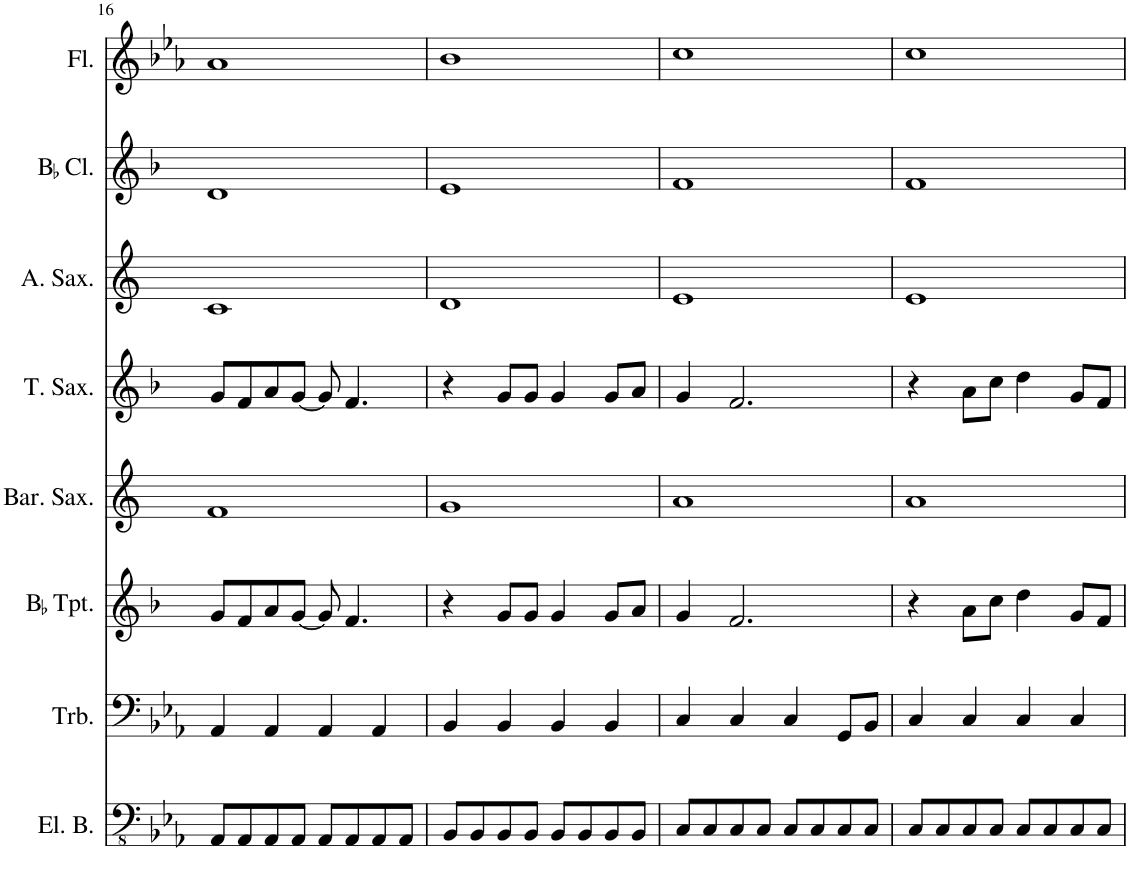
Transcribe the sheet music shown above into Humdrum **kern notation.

**kern	**kern	**kern	**kern	**kern	**kern	**kern	**kern
*part8	*part7	*part6	*part5	*part4	*part3	*part2	*part1
*staff8	*staff7	*staff6	*staff5	*staff4	*staff3	*staff2	*staff1
*I"Electric Bass	*I"Trombone	*I"BaccidentalFlat Trumpet	*I"Baritone Saxophone	*I"Tenor Saxophone	*I"Alto Saxophone	*I"BaccidentalFlat Clarinet	*I"Flute
*I'El. B.	*I'Trb.	*I'BaccidentalFlat Tpt.	*I'Bar. Sax.	*I'T. Sax.	*I'A. Sax.	*I'BaccidentalFlat Cl.	*I'Fl.
!!LO:PB:g=z
*clefFv4	*clefF4	*clefG2	*clefG2	*clefG2	*clefG2	*clefG2	*clefG2
*	*	*Trd1c2	*Trd12c21	*Trd8c14	*Trd5c9	*Trd1c2	*
*k[b-e-a-]	*k[b-e-a-]	*k[b-]	*k[]	*k[b-]	*k[]	*k[b-]	*k[b-e-a-]
*M4/4	*M4/4	*M4/4	*M4/4	*M4/4	*M4/4	*M4/4	*M4/4
=16	=16	=16	=16	=16	=16	=16	=16
8AAA-/L	4AA-/	8g/L	1f	8g/L	1c	1d	1a-
8AAA-/	.	8f/	.	8f/	.	.	.
8AAA-/	4AA-/	8a/	.	8a/	.	.	.
8AAA-/J	.	[8g/J	.	[8g/J	.	.	.
8AAA-/L	4AA-/	8g/]	.	8g/]	.	.	.
8AAA-/	.	4.f/	.	4.f/	.	.	.
8AAA-/	4AA-/	.	.	.	.	.	.
8AAA-/J	.	.	.	.	.	.	.
=17	=17	=17	=17	=17	=17	=17	=17
8BBB-/L	4BB-/	4r	1g	4r	1d	1e	1b-
8BBB-/	.	.	.	.	.	.	.
8BBB-/	4BB-/	8g/L	.	8g/L	.	.	.
8BBB-/J	.	8g/J	.	8g/J	.	.	.
8BBB-/L	4BB-/	4g/	.	4g/	.	.	.
8BBB-/	.	.	.	.	.	.	.
8BBB-/	4BB-/	8g/L	.	8g/L	.	.	.
8BBB-/J	.	8a/J	.	8a/J	.	.	.
=18	=18	=18	=18	=18	=18	=18	=18
8CC/L	4C/	4g/	1a	4g/	1e	1f	1cc
8CC/	.	.	.	.	.	.	.
8CC/	4C/	2.f/	.	2.f/	.	.	.
8CC/J	.	.	.	.	.	.	.
8CC/L	4C/	.	.	.	.	.	.
8CC/	.	.	.	.	.	.	.
8CC/	8GG/L	.	.	.	.	.	.
8CC/J	8BB-/J	.	.	.	.	.	.
=19	=19	=19	=19	=19	=19	=19	=19
8CC/L	4C/	4r	1a	4r	1e	1f	1cc
8CC/	.	.	.	.	.	.	.
8CC/	4C/	8a\L	.	8a\L	.	.	.
8CC/J	.	8cc\J	.	8cc\J	.	.	.
8CC/L	4C/	4dd\	.	4dd\	.	.	.
8CC/	.	.	.	.	.	.	.
8CC/	4C/	8g/L	.	8g/L	.	.	.
8CC/J	.	8f/J	.	8f/J	.	.	.
=	=	=	=	=	=	=	=
*-	*-	*-	*-	*-	*-	*-	*-
